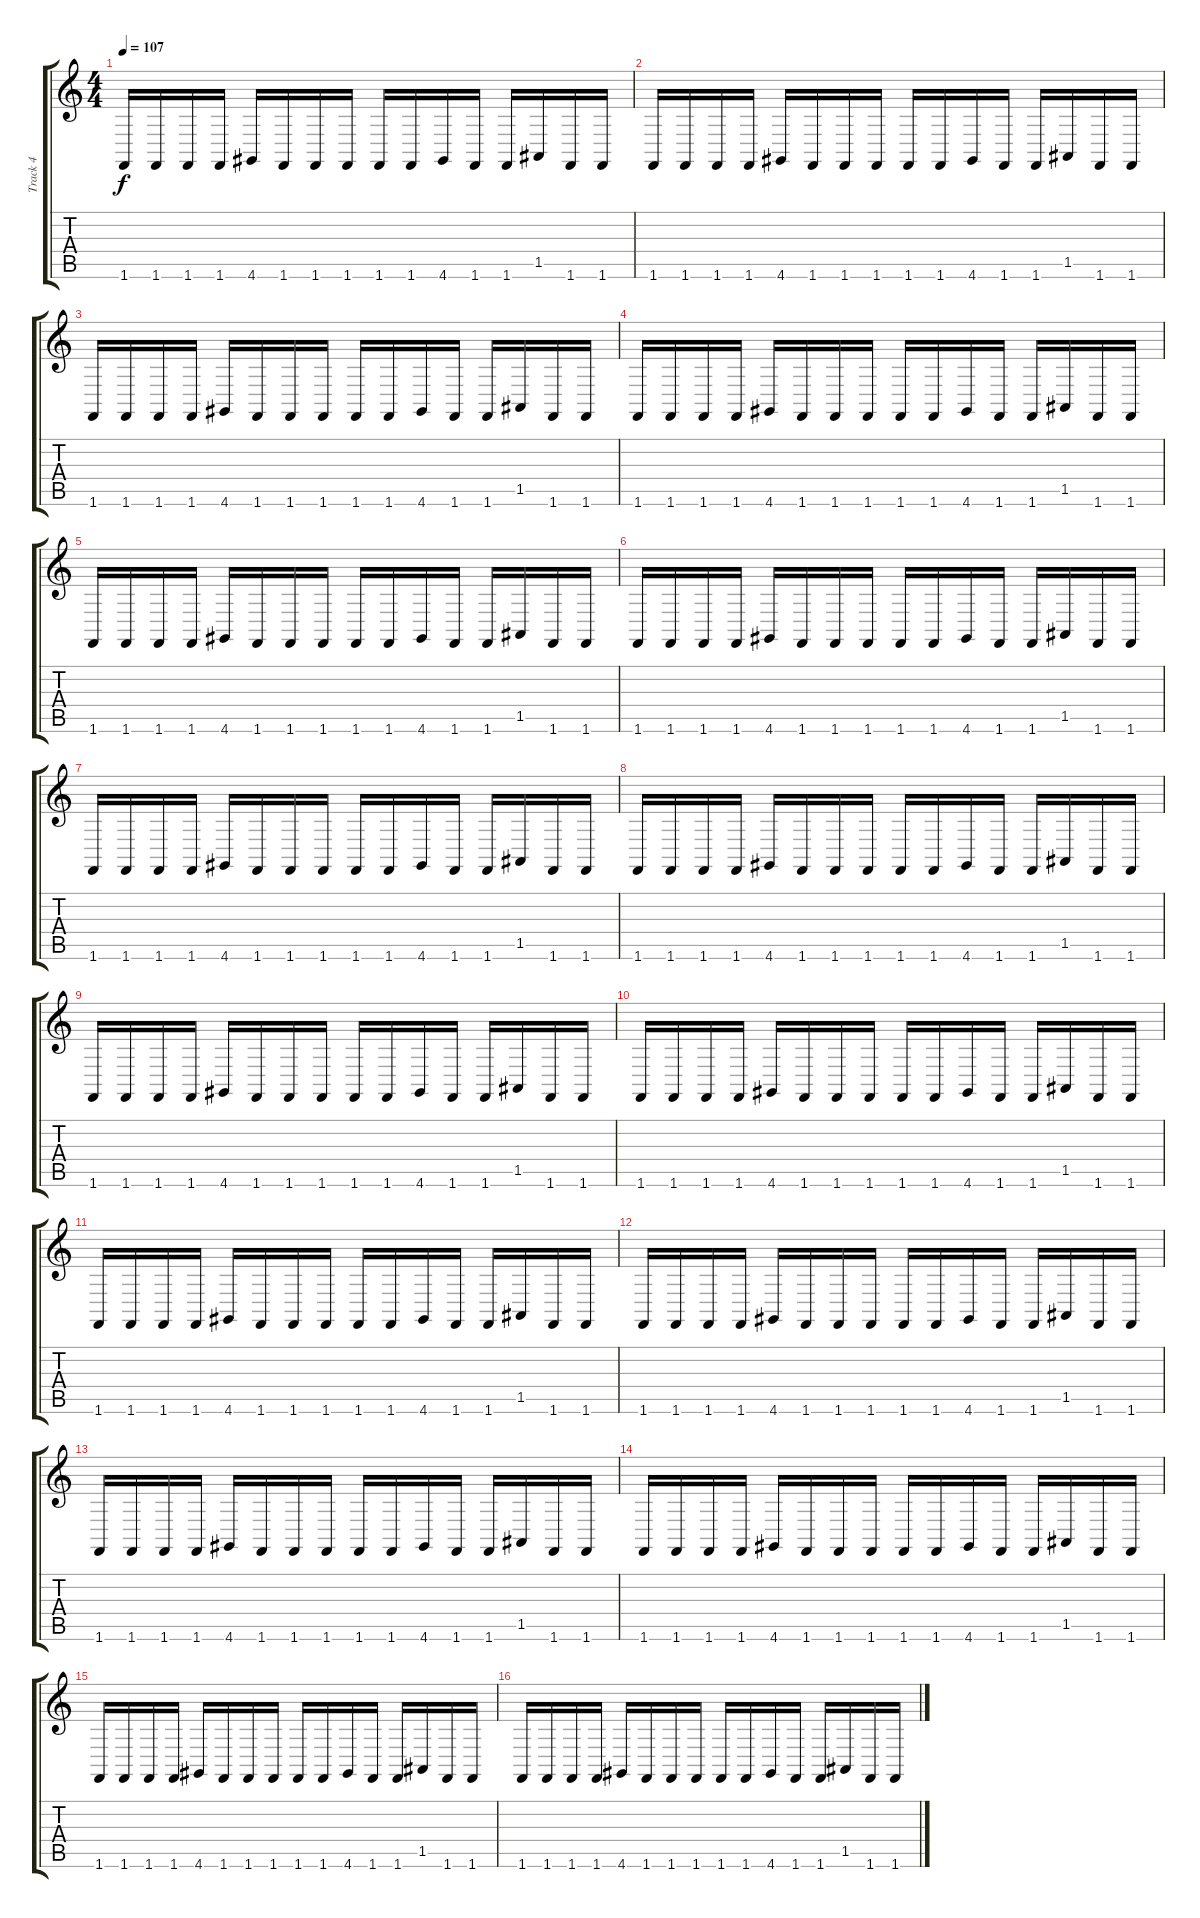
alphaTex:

\track ("Track 4" "Track 4") {instrument rockorgan}
\staff {score tabs}
\tuning (E4 B3 G3 D3 A2 E2) {hide}
\ts (4 4)
\tempo 107
\clef g2
\ks c
1.6.16{dy f instrument rockorgan} 1.6.16 1.6.16 1.6.16 4.6.16 1.6.16 1.6.16 1.6.16 1.6.16 1.6.16 4.6.16 1.6.16 1.6.16 1.5.16 1.6.16 1.6.16 |
1.6.16 1.6.16 1.6.16 1.6.16 4.6.16 1.6.16 1.6.16 1.6.16 1.6.16 1.6.16 4.6.16 1.6.16 1.6.16 1.5.16 1.6.16 1.6.16 |
1.6.16 1.6.16 1.6.16 1.6.16 4.6.16 1.6.16 1.6.16 1.6.16 1.6.16 1.6.16 4.6.16 1.6.16 1.6.16 1.5.16 1.6.16 1.6.16 |
1.6.16 1.6.16 1.6.16 1.6.16 4.6.16 1.6.16 1.6.16 1.6.16 1.6.16 1.6.16 4.6.16 1.6.16 1.6.16 1.5.16 1.6.16 1.6.16 |
1.6.16 1.6.16 1.6.16 1.6.16 4.6.16 1.6.16 1.6.16 1.6.16 1.6.16 1.6.16 4.6.16 1.6.16 1.6.16 1.5.16 1.6.16 1.6.16 |
1.6.16 1.6.16 1.6.16 1.6.16 4.6.16 1.6.16 1.6.16 1.6.16 1.6.16 1.6.16 4.6.16 1.6.16 1.6.16 1.5.16 1.6.16 1.6.16 |
1.6.16 1.6.16 1.6.16 1.6.16 4.6.16 1.6.16 1.6.16 1.6.16 1.6.16 1.6.16 4.6.16 1.6.16 1.6.16 1.5.16 1.6.16 1.6.16 |
1.6.16 1.6.16 1.6.16 1.6.16 4.6.16 1.6.16 1.6.16 1.6.16 1.6.16 1.6.16 4.6.16 1.6.16 1.6.16 1.5.16 1.6.16 1.6.16 |
1.6.16 1.6.16 1.6.16 1.6.16 4.6.16 1.6.16 1.6.16 1.6.16 1.6.16 1.6.16 4.6.16 1.6.16 1.6.16 1.5.16 1.6.16 1.6.16 |
1.6.16 1.6.16 1.6.16 1.6.16 4.6.16 1.6.16 1.6.16 1.6.16 1.6.16 1.6.16 4.6.16 1.6.16 1.6.16 1.5.16 1.6.16 1.6.16 |
1.6.16 1.6.16 1.6.16 1.6.16 4.6.16 1.6.16 1.6.16 1.6.16 1.6.16 1.6.16 4.6.16 1.6.16 1.6.16 1.5.16 1.6.16 1.6.16 |
1.6.16 1.6.16 1.6.16 1.6.16 4.6.16 1.6.16 1.6.16 1.6.16 1.6.16 1.6.16 4.6.16 1.6.16 1.6.16 1.5.16 1.6.16 1.6.16 |
1.6.16 1.6.16 1.6.16 1.6.16 4.6.16 1.6.16 1.6.16 1.6.16 1.6.16 1.6.16 4.6.16 1.6.16 1.6.16 1.5.16 1.6.16 1.6.16 |
1.6.16 1.6.16 1.6.16 1.6.16 4.6.16 1.6.16 1.6.16 1.6.16 1.6.16 1.6.16 4.6.16 1.6.16 1.6.16 1.5.16 1.6.16 1.6.16 |
1.6.16 1.6.16 1.6.16 1.6.16 4.6.16 1.6.16 1.6.16 1.6.16 1.6.16 1.6.16 4.6.16 1.6.16 1.6.16 1.5.16 1.6.16 1.6.16 |
1.6.16 1.6.16 1.6.16 1.6.16 4.6.16 1.6.16 1.6.16 1.6.16 1.6.16 1.6.16 4.6.16 1.6.16 1.6.16 1.5.16 1.6.16 1.6.16
